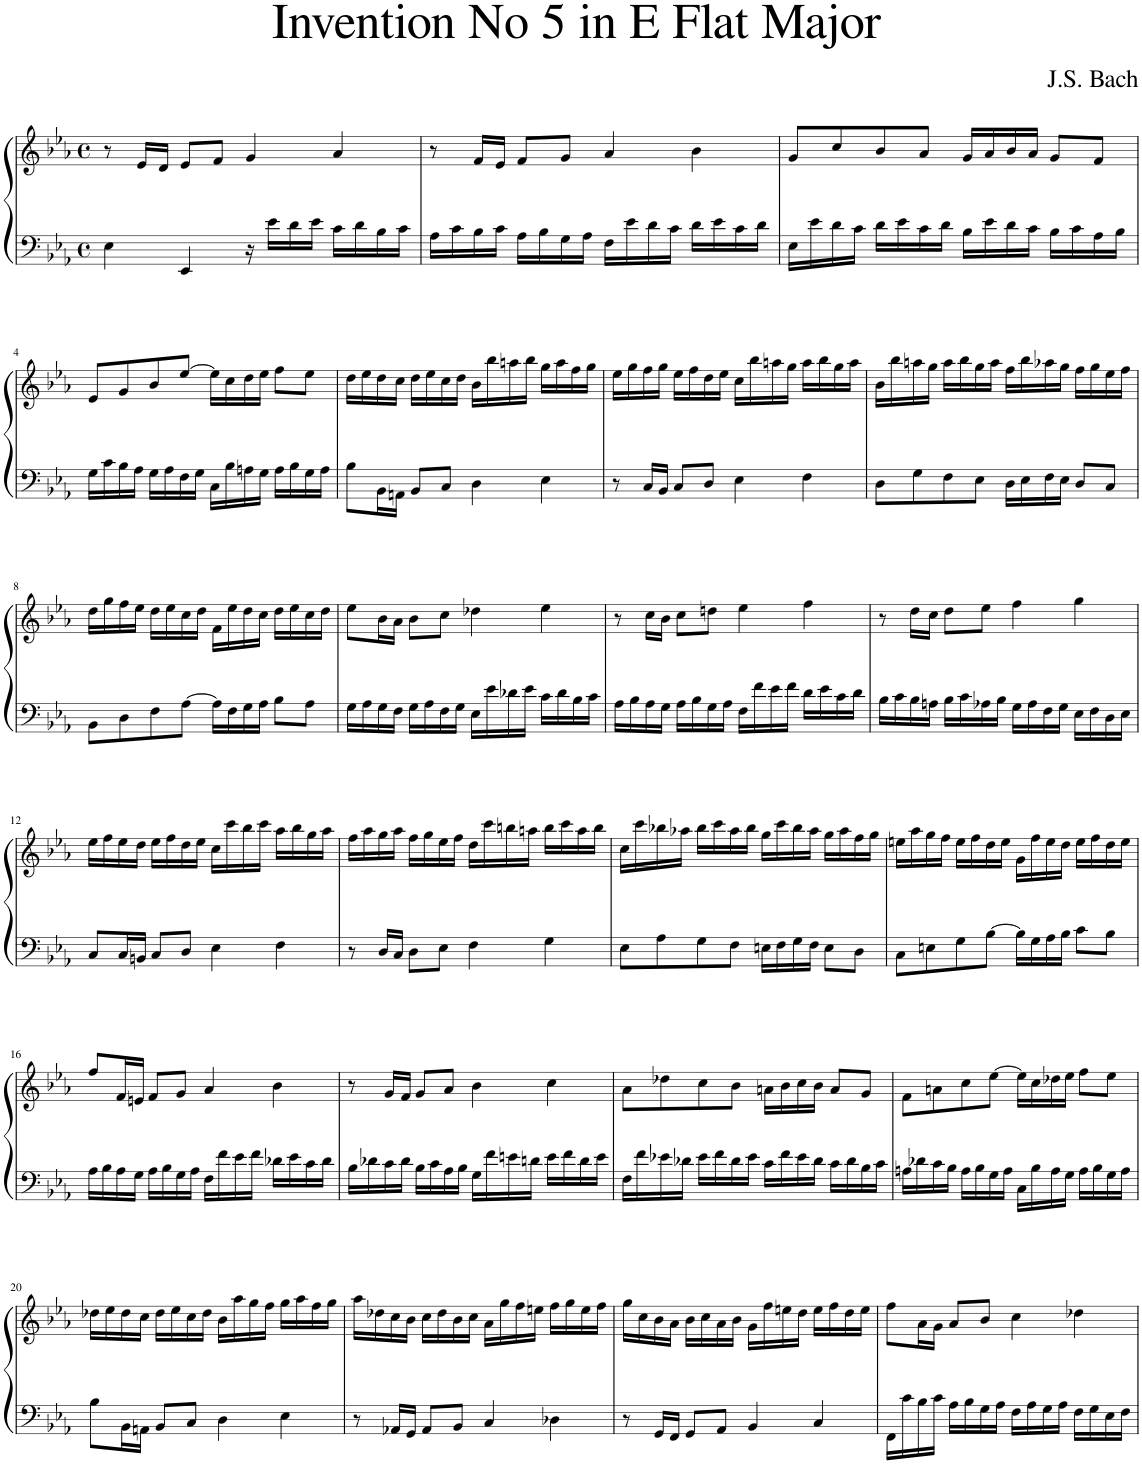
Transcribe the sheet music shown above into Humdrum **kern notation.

**kern	**kern
*part1	*part1
*staff2	*staff1
*I"Piano	*
*I'Pno.	*
*clefF4	*clefG2
*k[b-e-a-]	*k[b-e-a-]
*M4/4	*M4/4
*met(c)	*met(c)
=1	=1
4E-\	8r
.	16e-/LL
.	16d/JJ
4EE-/	8e-/L
.	8f/J
16r	4g/
16e-\LL	.
16d\	.
16e-\JJ	.
16c\LL	4a-/
16d\	.
16B-\	.
16c\JJ	.
=2	=2
16A-\LL	8r
16c\	.
16B-\	16f/LL
16c\JJ	16e-/JJ
16A-\LL	8f/L
16B-\	.
16G\	8g/J
16A-\JJ	.
16F\LL	4a-/
16e-\	.
16d\	.
16c\JJ	.
16d\LL	4b-\
16e-\	.
16c\	.
16d\JJ	.
=3	=3
16E-\LL	8g/L
16e-\	.
16d\	8cc/
16c\JJ	.
16d\LL	8b-/
16e-\	.
16c\	8a-/J
16d\JJ	.
16B-\LL	16g/LL
16e-\	16a-/
16d\	16b-/
16c\JJ	16a-/JJ
16B-\LL	8g/L
16c\	.
16A-\	8f/J
16B-\JJ	.
!!LO:LB:g=z
=4	=4
16G\LL	8e-/L
16c\	.
16B-\	8g/
16A-\JJ	.
16G\LL	8b-/
16A-\	.
16F\	[8ee-/J
16G\JJ	.
16C\LL	16ee-\LL]
16B-\	16cc\
16An\	16dd\
16G\JJ	16ee-\JJ
16A\LL	8ff\L
16B-\	.
16G\	8ee-\J
16A\JJ	.
=5	=5
8B-\L	16dd\LL
.	16ee-\
16BB-\L	16dd\
16AAn\JJ	16cc\JJ
8BB-/L	16dd\LL
.	16ee-\
8C/J	16cc\
.	16dd\JJ
4D\	16b-\LL
.	16bb-\
.	16aan\
.	16bb-\JJ
4E-\	16gg\LL
.	16aa\
.	16ff\
.	16gg\JJ
=6	=6
8r	16ee-\LL
.	16gg\
16C/LL	16ff\
16BB-/JJ	16gg\JJ
8C/L	16ee-\LL
.	16ff\
8D/J	16dd\
.	16ee-\JJ
4E-\	16cc\LL
.	16bb-\
.	16aan\
.	16gg\JJ
4F\	16aa\LL
.	16bb-\
.	16gg\
.	16aa\JJ
=7	=7
8D\L	16b-\LL
.	16bb-\
8G\	16aan\
.	16gg\JJ
8F\	16aa\LL
.	16bb-\
8E-\J	16gg\
.	16aa\JJ
16D\LL	16ff\LL
16E-\	16bb-\
16F\	16aa-X\
16E-\JJ	16gg\JJ
8D/L	16ff\LL
.	16gg\
8C/J	16ee-\
.	16ff\JJ
!!LO:LB:g=z
=8	=8
8BB-\L	16dd\LL
.	16gg\
8D\	16ff\
.	16ee-\JJ
8F\	16dd\LL
.	16ee-\
[8A-\J	16cc\
.	16dd\JJ
16A-\LL]	16f\LL
16F\	16ee-\
16G\	16dd\
16A-\JJ	16cc\JJ
8B-\L	16dd\LL
.	16ee-\
8A-\J	16cc\
.	16dd\JJ
=9	=9
16G\LL	8ee-\L
16A-\	.
16G\	16b-\L
16F\JJ	16a-\JJ
16G\LL	8b-\L
16A-\	.
16F\	8cc\J
16G\JJ	.
16E-\LL	4dd-X\
16e-\	.
16d-X\	.
16e-\JJ	.
16c\LL	4ee-\
16d-\	.
16B-\	.
16c\JJ	.
=10	=10
16A-\LL	8r
16B-\	.
16A-\	16cc\LL
16G\JJ	16b-\JJ
16A-\LL	8cc\L
16B-\	.
16G\	8ddn\J
16A-\JJ	.
16F\LL	4ee-\
16f\	.
16e-\	.
16f\JJ	.
16d\LL	4ff\
16e-\	.
16c\	.
16d\JJ	.
=11	=11
16B-\LL	8r
16c\	.
16B-\	16dd\LL
16An\JJ	16cc\JJ
16B-\LL	8dd\L
16c\	.
16A-X\	8ee-\J
16B-\JJ	.
16G\LL	4ff\
16A-\	.
16F\	.
16G\JJ	.
16E-\LL	4gg\
16F\	.
16D\	.
16E-\JJ	.
!!LO:LB:g=z
=12	=12
8C/L	16ee-\LL
.	16ff\
16C/L	16ee-\
16BBn/JJ	16dd\JJ
8C/L	16ee-\LL
.	16ff\
8D/J	16dd\
.	16ee-\JJ
4E-\	16cc\LL
.	16ccc\
.	16bb-\
.	16ccc\JJ
4F\	16aa-\LL
.	16bb-\
.	16gg\
.	16aa-\JJ
=13	=13
8r	16ff\LL
.	16aa-\
16D/LL	16gg\
16C/JJ	16aa-\JJ
8D\L	16ff\LL
.	16gg\
8E-\J	16ee-\
.	16ff\JJ
4F\	16dd\LL
.	16ccc\
.	16bbn\
.	16aan\JJ
4G\	16bb\LL
.	16ccc\
.	16aa\
.	16bb\JJ
=14	=14
8E-\L	16cc\LL
.	16ccc\
8A-\	16bb-X\
.	16aa-X\JJ
8G\	16bb-\LL
.	16ccc\
8F\J	16aa-\
.	16bb-\JJ
16En\LL	16gg\LL
16F\	16ccc\
16G\	16bb-\
16F\JJ	16aa-\JJ
8E\L	16gg\LL
.	16aa-\
8D\J	16ff\
.	16gg\JJ
=15	=15
8C\L	16een\LL
.	16aa-\
8En\	16gg\
.	16ff\JJ
8G\	16ee\LL
.	16ff\
[8B-\J	16dd\
.	16ee\JJ
16B-\LL]	16g\LL
16G\	16ff\
16A-\	16ee\
16B-\JJ	16dd\JJ
8c\L	16ee\LL
.	16ff\
8B-\J	16dd\
.	16ee\JJ
!!LO:LB:g=z
=16	=16
16A-\LL	8ff/L
16B-\	.
16A-\	16f/L
16G\JJ	16en/JJ
16A-\LL	8f/L
16B-\	.
16G\	8g/J
16A-\JJ	.
16F\LL	4a-/
16f\	.
16e-\	.
16f\JJ	.
16d-X\LL	4b-\
16e-\	.
16c\	.
16d-\JJ	.
=17	=17
16B-\LL	8r
16d-X\	.
16c\	16g/LL
16d-\JJ	16f/JJ
16B-\LL	8g/L
16c\	.
16A-\	8a-/J
16B-\JJ	.
16G\LL	4b-\
16f\	.
16en\	.
16dn\JJ	.
16e\LL	4cc\
16f\	.
16d\	.
16e\JJ	.
=18	=18
16F\LL	8a-\L
16f\	.
16e-X\	8dd-X\
16d-X\JJ	.
16e-\LL	8cc\
16f\	.
16d-\	8b-\J
16e-\JJ	.
16c\LL	16an\LL
16f\	16b-\
16e-\	16cc\
16d-\JJ	16b-\JJ
16c\LL	8a/L
16d-\	.
16B-\	8g/J
16c\JJ	.
=19	=19
16An\LL	8f\L
16d-X\	.
16c\	8an\
16B-\JJ	.
16A\LL	8cc\
16B-\	.
16G\	[8ee-\J
16A\JJ	.
16C\LL	16ee-\LL]
16B-\	16cc\
16A\	16dd-X\
16G\JJ	16ee-\JJ
16A\LL	8ff\L
16B-\	.
16G\	8ee-\J
16A\JJ	.
!!LO:LB:g=z
=20	=20
8B-\L	16dd-X\LL
.	16ee-\
16BB-\L	16dd-\
16AAn\JJ	16cc\JJ
8BB-/L	16dd-\LL
.	16ee-\
8C/J	16cc\
.	16dd-\JJ
4D\	16b-\LL
.	16aa-\
.	16gg\
.	16ff\JJ
4E-\	16gg\LL
.	16aa-\
.	16ff\
.	16gg\JJ
=21	=21
8r	16aa-\LL
.	16dd-X\
16AA-X/LL	16cc\
16GG/JJ	16b-\JJ
8AA-/L	16cc\LL
.	16dd-\
8BB-/J	16b-\
.	16cc\JJ
4C/	16a-\LL
.	16gg\
.	16ff\
.	16een\JJ
4D-X\	16ff\LL
.	16gg\
.	16ee\
.	16ff\JJ
=22	=22
8r	16gg\LL
.	16cc\
16GG/LL	16b-\
16FF/JJ	16a-\JJ
8GG/L	16b-\LL
.	16cc\
8AA-/J	16a-\
.	16b-\JJ
4BB-/	16g\LL
.	16ff\
.	16een\
.	16dd\JJ
4C/	16ee\LL
.	16ff\
.	16dd\
.	16ee\JJ
=23	=23
16FF\LL	8ff\L
16c\	.
16B-\	16a-\L
16c\JJ	16g\JJ
16A-\LL	8a-/L
16B-\	.
16G\	8b-/J
16A-\JJ	.
16F\LL	4cc\
16A-\	.
16G\	.
16A-\JJ	.
16F\LL	4dd-X\
16G\	.
16E-\	.
16F\JJ	.
=	=
*-	*-
